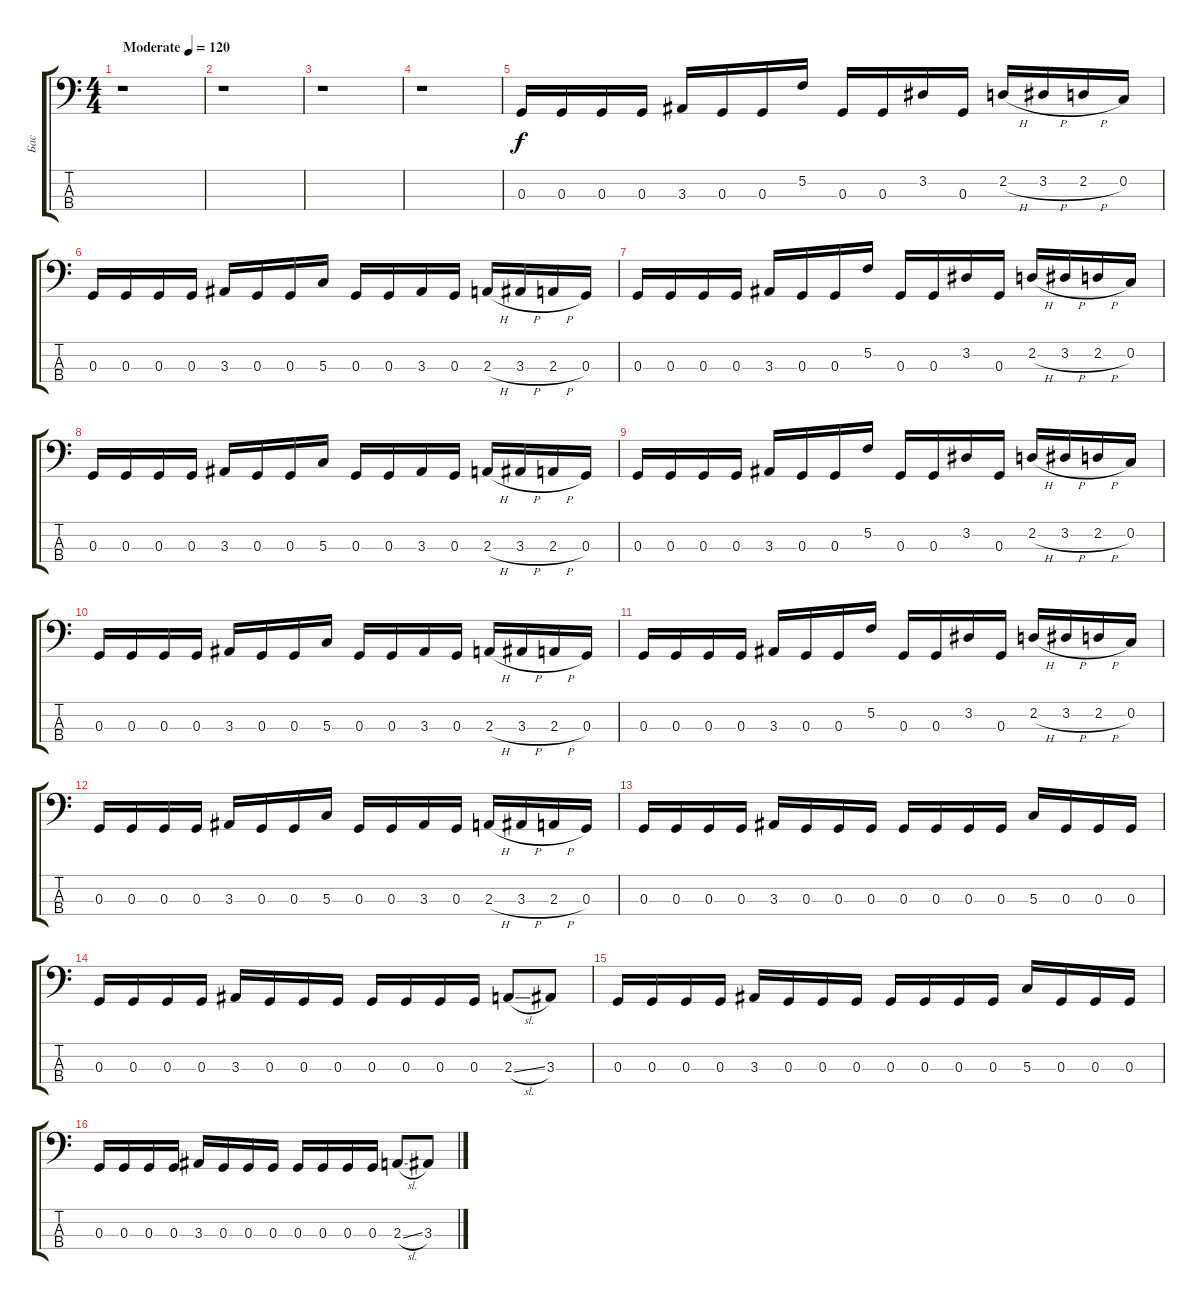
\track ("Бас" "Бас") {instrument electricbassfinger}
\staff {score tabs}
\tuning (F2 C2 G1 D1) {hide}
\ts (4 4)
\tempo (120 "Moderate")
\clef f4
\ks c
r.1{dy f instrument electricbassfinger} |
r.1 |
r.1 |
r.1 |
0.3.16 0.3.16 0.3.16 0.3.16 3.3.16 0.3.16 0.3.16 5.2.16 0.3.16 0.3.16 3.2.16 0.3.16 2.2{h}.16 3.2{h}.16 2.2{h}.16 0.2.16 |
0.3.16 0.3.16 0.3.16 0.3.16 3.3.16 0.3.16 0.3.16 5.3.16 0.3.16 0.3.16 3.3.16 0.3.16 2.3{h}.16 3.3{h}.16 2.3{h}.16 0.3.16 |
0.3.16 0.3.16 0.3.16 0.3.16 3.3.16 0.3.16 0.3.16 5.2.16 0.3.16 0.3.16 3.2.16 0.3.16 2.2{h}.16 3.2{h}.16 2.2{h}.16 0.2.16 |
0.3.16 0.3.16 0.3.16 0.3.16 3.3.16 0.3.16 0.3.16 5.3.16 0.3.16 0.3.16 3.3.16 0.3.16 2.3{h}.16 3.3{h}.16 2.3{h}.16 0.3.16 |
0.3.16 0.3.16 0.3.16 0.3.16 3.3.16 0.3.16 0.3.16 5.2.16 0.3.16 0.3.16 3.2.16 0.3.16 2.2{h}.16 3.2{h}.16 2.2{h}.16 0.2.16 |
0.3.16 0.3.16 0.3.16 0.3.16 3.3.16 0.3.16 0.3.16 5.3.16 0.3.16 0.3.16 3.3.16 0.3.16 2.3{h}.16 3.3{h}.16 2.3{h}.16 0.3.16 |
0.3.16 0.3.16 0.3.16 0.3.16 3.3.16 0.3.16 0.3.16 5.2.16 0.3.16 0.3.16 3.2.16 0.3.16 2.2{h}.16 3.2{h}.16 2.2{h}.16 0.2.16 |
0.3.16 0.3.16 0.3.16 0.3.16 3.3.16 0.3.16 0.3.16 5.3.16 0.3.16 0.3.16 3.3.16 0.3.16 2.3{h}.16 3.3{h}.16 2.3{h}.16 0.3.16 |
0.3.16 0.3.16 0.3.16 0.3.16 3.3.16 0.3.16 0.3.16 0.3.16 0.3.16 0.3.16 0.3.16 0.3.16 5.3.16 0.3.16 0.3.16 0.3.16 |
0.3.16 0.3.16 0.3.16 0.3.16 3.3.16 0.3.16 0.3.16 0.3.16 0.3.16 0.3.16 0.3.16 0.3.16 2.3{sl}.8 3.3.8 |
0.3.16 0.3.16 0.3.16 0.3.16 3.3.16 0.3.16 0.3.16 0.3.16 0.3.16 0.3.16 0.3.16 0.3.16 5.3.16 0.3.16 0.3.16 0.3.16 |
0.3.16 0.3.16 0.3.16 0.3.16 3.3.16 0.3.16 0.3.16 0.3.16 0.3.16 0.3.16 0.3.16 0.3.16 2.3{sl}.8 3.3.8
